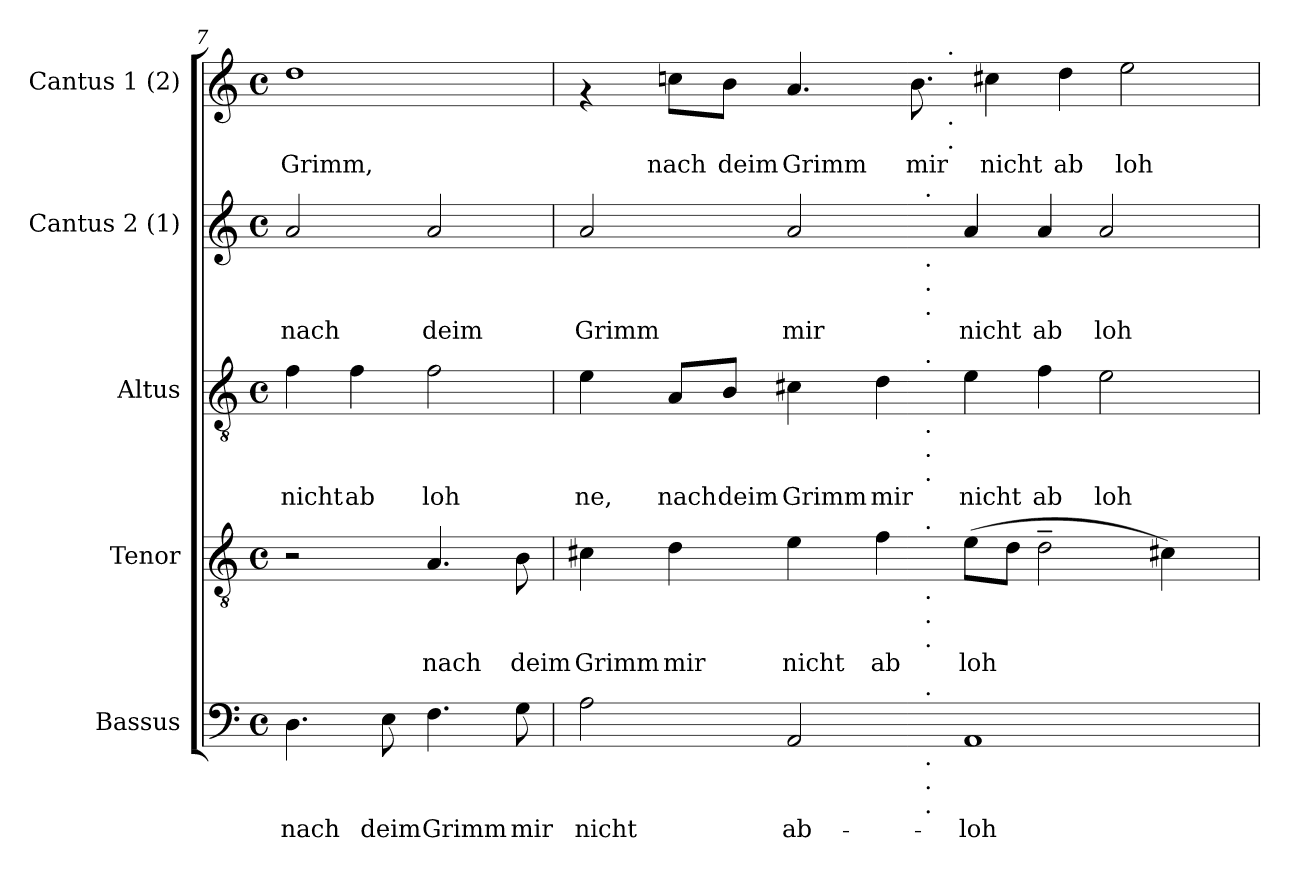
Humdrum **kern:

**kern	**text	**kern	**text	**kern	**text	**kern	**text	**kern	**text
*part5	*part5	*part4	*part4	*part3	*part3	*part2	*part2	*part1	*part1
*staff5	*staff5	*staff4	*staff4	*staff3	*staff3	*staff2	*staff2	*staff1	*staff1
*I"Bassus	*	*I"Tenor	*	*I"Altus	*	*I"Cantus 2 (1)	*	*I"Cantus 1 (2)	*
*I'Bassus	*	*I'Tenor	*	*I'Altus	*	*I'Cantus 2	*	*I'Cantus 1	*
!!LO:PB:g=z
*clefF4	*	*clefGv2	*	*clefGv2	*	*clefG2	*	*clefG2	*
*k[]	*	*k[]	*	*k[]	*	*k[]	*	*k[]	*
*C:	*	*C:	*	*C:	*	*C:	*	*C:	*
*M4/4	*	*M4/4	*	*M4/4	*	*M4/4	*	*M4/4	*
*met(c)	*	*met(c)	*	*met(c)	*	*met(c)	*	*met(c)	*
=7	=7	=7	=7	=7	=7	=7	=7	=7	=7
!	!LO:LY:b:cj	!	!	!	!LO:LY:b:cj	!	!LO:LY:b:cj	!	!LO:LY:b:cj
4.D\	nach	2r	.	4f\	nicht	2a/	nach	1dd	Grimm,
!	!	!	!	!	!LO:LY:b:cj	!	!	!	!
.	.	.	.	4f\	ab	.	.	.	.
!	!LO:LY:b:cj	!	!	!	!	!	!	!	!
8E\	deim	.	.	.	.	.	.	.	.
!	!LO:LY:b:cj	!	!LO:LY:b:cj	!	!LO:LY:b:cj	!	!LO:LY:b:cj	!	!
4.F\	Grimm	4.A/	nach	2f\	loh	2a/	deim	.	.
!	!LO:LY:b:cj	!	!LO:LY:b:cj	!	!	!	!	!	!
8G\	mir	8B\	deim	.	.	.	.	.	.
=8	=8	=8	=8	=8	=8	=8	=8	=8	=8
!	!LO:LY:b:cj	!	!LO:LY:b:cj	!	!LO:LY:b:cj	!	!LO:LY:b:cj	!	!
*^	*	*^	*	*^	*	*^	*	*^	*
2A\	2ryy	nicht	4c#X\	2ryy	Grimm	4e\	2ryy	ne,	2a/	2ryy	Grimm	4rf	2ryy	.
!	!	!	!	!	!LO:LY:b:cj	!	!	!LO:LY:b:cj	!	!	!	!	!	!LO:LY:b:cj
.	.	.	4d\	.	mir	8A/L	.	nach	.	.	.	8ccn\L	.	nach
!	!	!	!	!	!	!	!	!LO:LY:b:cj	!	!	!	!	!	!LO:LY:b:cj
.	.	.	.	.	.	8B/J	.	deim	.	.	.	8b\J	.	deim
!	!	!LO:LY:b:cj	!	!	!LO:LY:b:cj	!	!	!LO:LY:b:cj	!	!	!LO:LY:b:cj	!	!	!LO:LY:b:cj
2AA/	4ryy	ab-	4e\	4ryy	nicht	4c#X\	4ryy	Grimm	2a/	4ryy	mir	4.a/	4ryy	Grimm
!	!	!	!	!	!LO:LY:b:cj	!	!	!LO:LY:b:cj	!	!	!	!	!	!
.	8ryy	.	4f\	8ryy	ab	4d\	8ryy	mir	.	8ryy	.	.	8ryy	.
!	!	!	!	!	!	!	!	!	!	!	!	!	!	!LO:LY:b:cj
.	32ryy	.	.	32ryy	.	.	32ryy	.	.	32ryy	.	8.b\	16ryy	mir
!	!	!	!	!	!	!	!	!	!	!LO:TX:a:t=.	!	!	!	!
!	!	!	!	!	!	!	!	!	!	!LO:TX:b:t=.	!	!	!	!
!	!	!	!	!	!	!	!	!	!	!LO:TX:b:t=.	!	!	!	!
!	!	!	!	!	!	!	!	!	!	!LO:TX:b:t=.	!	!	!	!
!	!	!	!	!	!	!	!LO:TX:a:t=.	!	!	!	!	!	!	!
!	!	!	!	!	!	!	!LO:TX:b:t=.	!	!	!	!	!	!	!
!	!	!	!	!	!	!	!LO:TX:b:t=.	!	!	!	!	!	!	!
!	!	!	!	!	!	!	!LO:TX:b:t=.	!	!	!	!	!	!	!
!	!	!	!	!LO:TX:a:t=.	!	!	!	!	!	!	!	!	!	!
!	!	!	!	!LO:TX:b:t=.	!	!	!	!	!	!	!	!	!	!
!	!	!	!	!LO:TX:b:t=.	!	!	!	!	!	!	!	!	!	!
!	!	!	!	!LO:TX:b:t=.	!	!	!	!	!	!	!	!	!	!
!	!LO:TX:a:t=.	!	!	!	!	!	!	!	!	!	!	!	!	!
!	!LO:TX:b:t=.	!	!	!	!	!	!	!	!	!	!	!	!	!
!	!LO:TX:b:t=.	!	!	!	!	!	!	!	!	!	!	!	!	!
!	!LO:TX:b:t=.	!	!	!	!	!	!	!	!	!	!	!	!	!
.	1ryy	.	.	1ryy	.	.	1ryy	.	.	1ryy	.	.	.	.
.	.	.	.	.	.	.	.	.	.	.	.	.	64ryy	.
!	!	!	!	!	!	!	!	!	!	!	!	!	!LO:TX:a:t=.	!
!	!	!	!	!	!	!	!	!	!	!	!	!	!LO:TX:b:t=.	!
!	!	!	!	!	!	!	!	!	!	!	!	!	!LO:TX:b:t=.	!
.	.	.	.	.	.	.	.	.	.	.	.	.	1ryy	.
!	!	!LO:LY:b:cj	!	!	!LO:LY:b:cj	!	!	!LO:LY:b:cj	!	!	!LO:LY:b:cj	!	!	!
1AA	.	-loh-	(>8e\L	.	loh	4e\	.	nicht	4a/	.	nicht	.	.	.
!	!	!	!	!	!	!	!	!	!	!	!	!	!	!LO:LY:b:cj
.	.	.	.	.	.	.	.	.	.	.	.	4cc#X\	.	nicht
!	!	!	!	!	!LO:LY:b:cj	!	!	!	!	!	!	!	!	!
.	.	.	8d\J	.	.	.	.	.	.	.	.	.	.	.
!	!	!	!	!	!LO:LY:b:cj	!	!	!LO:LY:b:cj	!	!	!LO:LY:b:cj	!	!	!
.	.	.	2d~>\	.	.	4f\	.	ab	4a/	.	ab	.	.	.
!	!	!	!	!	!	!	!	!	!	!	!	!	!	!LO:LY:b:cj
.	.	.	.	.	.	.	.	.	.	.	.	4dd\	.	ab
!	!	!	!	!	!	!	!	!LO:LY:b:cj	!	!	!LO:LY:b:cj	!	!	!
.	.	.	.	.	.	2e\	.	loh	2a/	.	loh	.	.	.
!	!	!	!	!	!	!	!	!	!	!	!	!	!	!LO:LY:b:cj
.	.	.	.	.	.	.	.	.	.	.	.	2ee\	.	loh
!	!	!	!	!	!LO:LY:b:cj	!	!	!	!	!	!	!	!	!
.	.	.	4c#X\)	.	.	.	.	.	.	.	.	.	.	.
.	8ryy	.	.	8ryy	.	.	8ryy	.	.	8ryy	.	.	.	.
.	.	.	.	.	.	.	.	.	.	.	.	.	16..ryy	.
16ryy	.	.	16ryy	.	.	16ryy	.	.	16ryy	.	.	.	.	.
.	32ryy	.	.	32ryy	.	.	32ryy	.	.	32ryy	.	.	.	.
*v	*v	*	*	*	*	*v	*v	*	*v	*v	*	*v	*v	*
*	*	*v	*v	*	*	*	*	*	*	*
=	=	=	=	=	=	=	=	=	=
*-	*-	*-	*-	*-	*-	*-	*-	*-	*-
